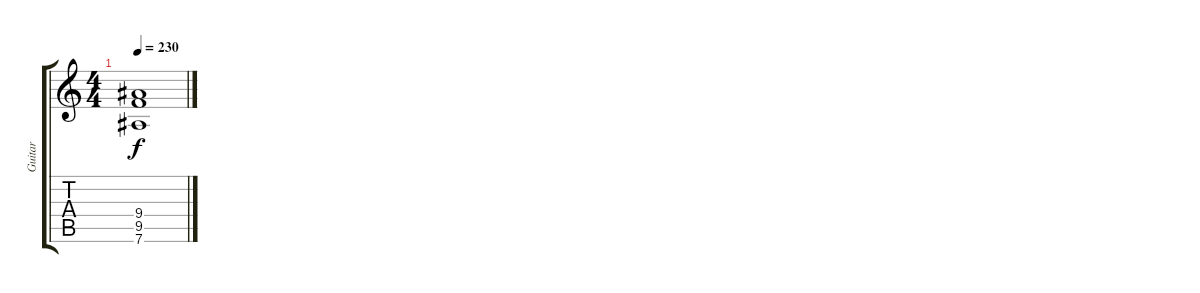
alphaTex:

\track ("Guitar" "Guitar") {instrument distortionguitar}
\staff {score tabs}
\tuning (Eb4 Bb3 Gb3 Db3 Ab2 Eb2) {hide}
\ts (4 4)
\tempo 230
\clef g2
\ks c
(9.4{t} 9.5{t} 7.6{t}).1{dy f}
